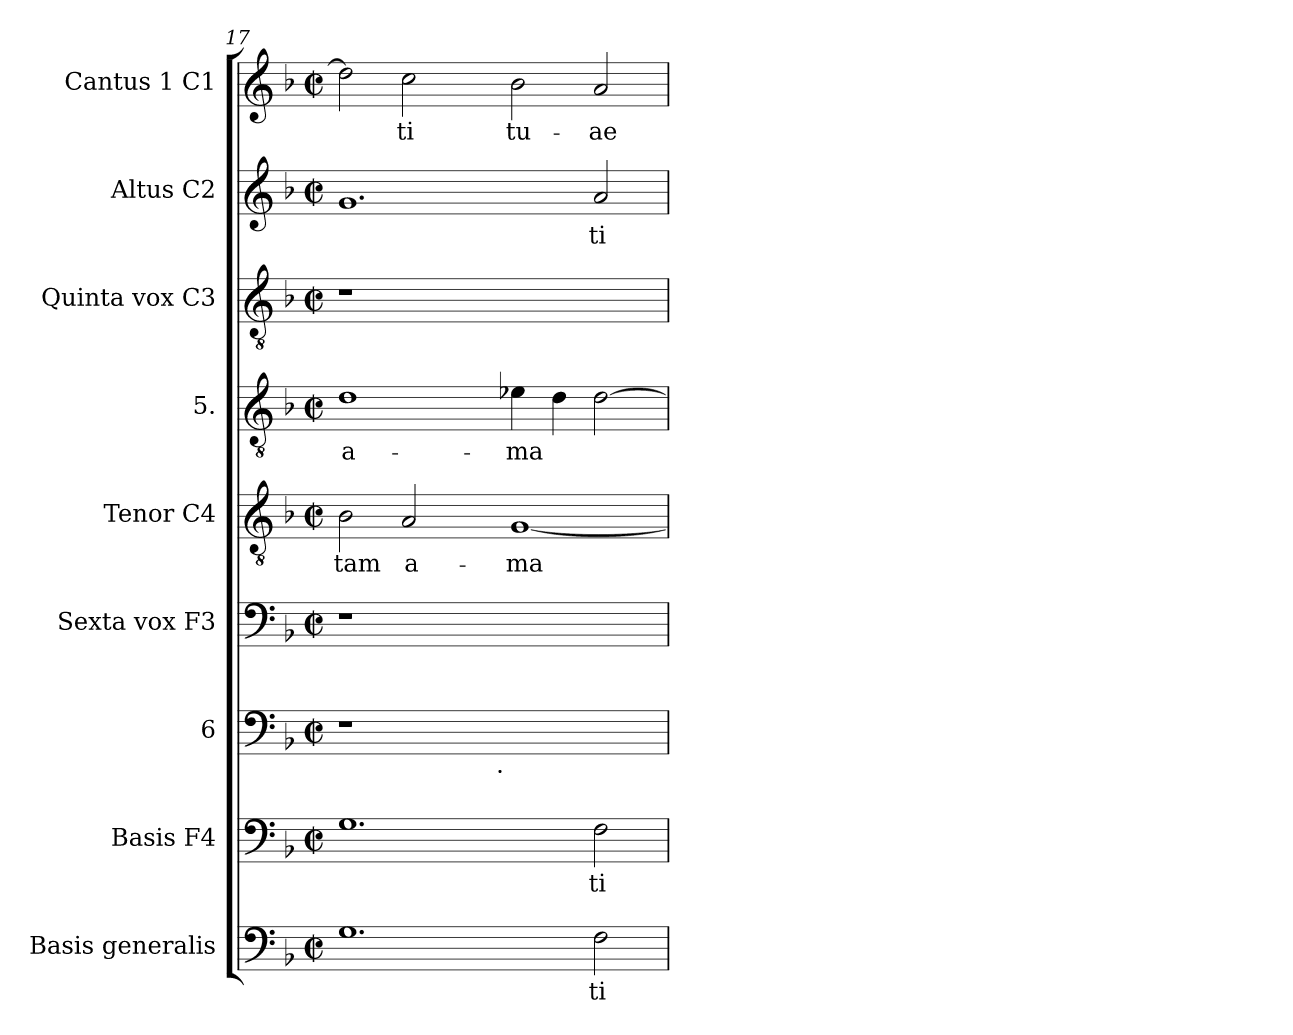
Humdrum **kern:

**kern	**text	**kern	**text	**kern	**kern	**kern	**text	**kern	**text	**kern	**kern	**text	**kern	**text
*part9	*part9	*part8	*part8	*part7	*part6	*part5	*part5	*part4	*part4	*part3	*part2	*part2	*part1	*part1
*staff9	*staff9	*staff8	*staff8	*staff7	*staff6	*staff5	*staff5	*staff4	*staff4	*staff3	*staff2	*staff2	*staff1	*staff1
*I"Basis  generalis	*	*I"Basis  F4	*	*I"6	*I"Sexta vox  F3	*I"Tenor  C4	*	*I"5.	*	*I"Quinta vox  C3	*I"Altus  C2	*	*I"Cantus 1  C1	*
*	*	*I'B	*	*	*	*I'T	*	*	*	*	*I'A	*	*I'C	*
*clefF4	*	*clefF4	*	*clefF4	*clefF4	*clefGv2	*	*clefGv2	*	*clefGv2	*clefG2	*	*clefG2	*
*k[b-]	*	*k[b-]	*	*k[b-]	*k[b-]	*k[b-]	*	*k[b-]	*	*k[b-]	*k[b-]	*	*k[b-]	*
*F:	*	*F:	*	*F:	*F:	*F:	*	*F:	*	*F:	*F:	*	*F:	*
*M2/2	*	*M2/2	*	*M2/2	*M2/2	*M2/2	*	*M2/2	*	*M2/2	*M2/2	*	*M2/2	*
*met(c|)	*	*met(c|)	*	*met(c|)	*met(c|)	*met(c|)	*	*met(c|)	*	*met(c|)	*met(c|)	*	*met(c|)	*
=17	=17	=17	=17	=17	=17	=17	=17	=17	=17	=17	=17	=17	=17	=17
!	!LO:LY:a:cj	!	!LO:LY:b:cj	!	!	!	!LO:LY:b:cj	!	!LO:LY:b:cj	!	!	!LO:LY:b:cj	!	!LO:LY:b:cj
*	*	*	*	*^	*	*	*	*	*	*	*	*	*	*
1.G	--	1.G	--	1r	2ryy	1r	2B-\	tam	1d	a-	1r	1.g	--	2dd\]	--
!	!	!	!	!	!	!	!	!LO:LY:b:cj	!	!	!	!	!	!	!LO:LY:b:cj
.	.	.	.	.	4ryy	.	2A/	a-	.	.	.	.	.	2cc\	-ti
.	.	.	.	.	8ryy	.	.	.	.	.	.	.	.	.	.
.	.	.	.	.	16ryy	.	.	.	.	.	.	.	.	.	.
.	.	.	.	.	64ryy	.	.	.	.	.	.	.	.	.	.
!	!	!	!	!	!LO:TX:b:t=.	!	!	!	!	!	!	!	!	!	!
.	.	.	.	.	1ryy	.	.	.	.	.	.	.	.	.	.
!	!	!	!	!	!	!	!	!LO:LY:b:cj	!	!LO:LY:b:cj	!	!	!	!	!LO:LY:b:cj
.	.	.	.	1ryy	.	1ryy	[<1G	-ma-	4e-X\	-ma-	1ryy	.	.	2b-\	tu-
!	!	!	!	!	!	!	!	!	!	!LO:LY:b:cj	!	!	!	!	!
.	.	.	.	.	.	.	.	.	4d\	--	.	.	.	.	.
!	!LO:LY:a:cj	!	!LO:LY:b:cj	!	!	!	!	!	!	!LO:LY:b:cj	!	!	!LO:LY:b:cj	!	!LO:LY:b:cj
2F\	-ti	2F\	-ti	.	.	.	.	.	[<2d\	--	.	2a/	-ti	2a/	-ae
.	.	.	.	.	32.ryy	.	.	.	.	.	.	.	.	.	.
*	*	*	*	*v	*v	*	*	*	*	*	*	*	*	*	*
=	=	=	=	=	=	=	=	=	=	=	=	=	=	=
*-	*-	*-	*-	*-	*-	*-	*-	*-	*-	*-	*-	*-	*-	*-
